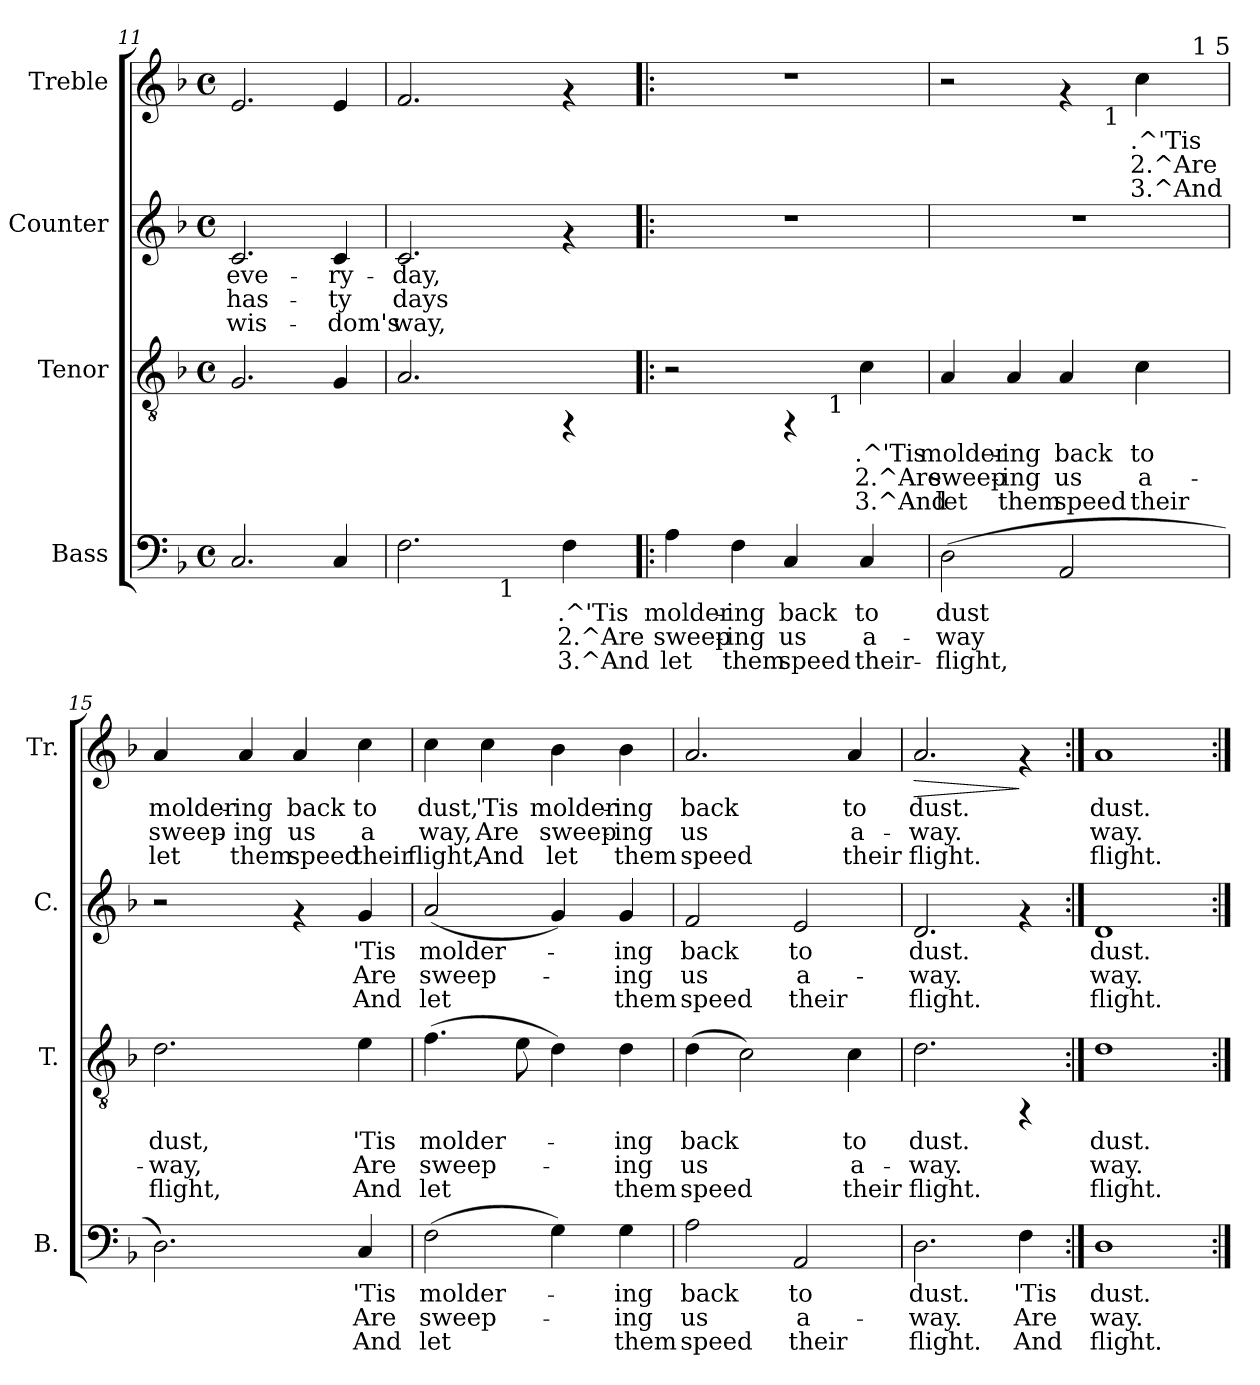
**kern	**text	**text	**text	**kern	**text	**text	**text	**kern	**text	**text	**text	**kern	**text	**text	**text	**dynam
*part4	*part4	*part4	*part4	*part3	*part3	*part3	*part3	*part2	*part2	*part2	*part2	*part1	*part1	*part1	*part1	*part1
*staff4	*staff4	*staff4	*staff4	*staff3	*staff3	*staff3	*staff3	*staff2	*staff2	*staff2	*staff2	*staff1	*staff1	*staff1	*staff1	*staff1
*I"Bass	*	*	*	*I"Tenor	*	*	*	*I"Counter	*	*	*	*I"Treble	*	*	*	*
*I'B.	*	*	*	*I'T.	*	*	*	*I'C.	*	*	*	*I'Tr.	*	*	*	*
*clefF4	*	*	*	*clefGv2	*	*	*	*clefG2	*	*	*	*clefG2	*	*	*	*
*k[b-]	*	*	*	*k[b-]	*	*	*	*k[b-]	*	*	*	*k[b-]	*	*	*	*
*F:	*	*	*	*F:	*	*	*	*F:	*	*	*	*F:	*	*	*	*
*M4/4	*	*	*	*M4/4	*	*	*	*M4/4	*	*	*	*M4/4	*	*	*	*
*met(c)	*	*	*	*met(c)	*	*	*	*met(c)	*	*	*	*met(c)	*	*	*	*
=11	=11	=11	=11	=11	=11	=11	=11	=11	=11	=11	=11	=11	=11	=11	=11	=11
!	!LO:LY:b:rj	!	!	!	!LO:LY:b:rj	!	!	!	!LO:LY:b:rj	!LO:LY:b:rj	!LO:LY:b:rj	!	!LO:LY:b:rj	!	!	!
2.C/	.	.	.	2.G/	.	.	.	2.c/	eve-	-has-	-wis-	2.e/	.	.	.	.
!	!LO:LY:b:rj	!	!	!	!LO:LY:b:rj	!	!	!	!LO:LY:b:rj	!LO:LY:b:rj	!LO:LY:b:rj	!	!LO:LY:b:rj	!	!	!
4C/	.	.	.	4G/	.	.	.	4c/	-ry-	-ty	dom's	4e/	.	.	.	.
=12	=12	=12	=12	=12	=12	=12	=12	=12	=12	=12	=12	=12	=12	=12	=12	=12
!	!LO:LY:b:rj	!LO:LY:b:rj	!LO:LY:b:rj	!	!LO:LY:b:rj	!	!	!	!LO:LY:b:rj	!LO:LY:b:rj	!LO:LY:b:rj	!	!LO:LY:b:rj	!	!	!
*^	*	*	*	*	*	*	*	*	*	*	*	*	*	*	*	*
2.F\	4ryy	.	.	.	2.A/	.	.	.	2.c/	day,	days	way,	2.f/	.	.	.	.
.	8ryy	.	.	.	.	.	.	.	.	.	.	.	.	.	.	.	.
.	32ryy	.	.	.	.	.	.	.	.	.	.	.	.	.	.	.	.
!	!LO:TX:b:t=1	!	!	!	!	!	!	!	!	!	!	!	!	!	!	!	!
.	2ryy	.	.	.	.	.	.	.	.	.	.	.	.	.	.	.	.
!	!	!LO:LY:b:rj	!LO:LY:b:rj	!LO:LY:b:rj	!	!	!	!	!	!	!	!	!	!	!	!	!
4F\	.	.^'Tis	2.^Are	3.^And	4rFF	.	.	.	4rf	.	.	.	4rf	.	.	.	.
.	16.ryy	.	.	.	.	.	.	.	.	.	.	.	.	.	.	.	.
=13!|:	=13!|:	=13!|:	=13!|:	=13!|:	=13!|:	=13!|:	=13!|:	=13!|:	=13!|:	=13!|:	=13!|:	=13!|:	=13!|:	=13!|:	=13!|:	=13!|:	=13!|:
!	!	!LO:LY:b:rj	!LO:LY:b:rj	!LO:LY:b:rj	!	!	!	!	!	!	!	!	!	!	!	!	!
*v	*v	*	*	*	*^	*	*	*	*	*	*	*	*	*	*	*	*
4A\	molder-	-sweep-	-let	2r	2ryy	.	.	.	1r	.	.	.	1r	.	.	.	.
!	!LO:LY:b:rj	!LO:LY:b:rj	!LO:LY:b:rj	!	!	!	!	!	!	!	!	!	!	!	!	!	!
4F\	ing	ing	them	.	.	.	.	.	.	.	.	.	.	.	.	.	.
!	!LO:LY:b:rj	!LO:LY:b:rj	!LO:LY:b:rj	!	!	!	!	!	!	!	!	!	!	!	!	!	!
4C/	back	us	speed	4rFF	8ryy	.	.	.	.	.	.	.	.	.	.	.	.
.	.	.	.	.	64ryy	.	.	.	.	.	.	.	.	.	.	.	.
!	!	!	!	!	!LO:TX:b:t=1	!	!	!	!	!	!	!	!	!	!	!	!
.	.	.	.	.	4ryy	.	.	.	.	.	.	.	.	.	.	.	.
!	!LO:LY:b:rj	!LO:LY:b:rj	!LO:LY:b:rj	!	!	!LO:LY:b:rj	!LO:LY:b:rj	!LO:LY:b:rj	!	!	!	!	!	!	!	!	!
4C/	to	a-	-their-	4c\	.	.^'Tis	2.^Are	3.^And	.	.	.	.	.	.	.	.	.
.	.	.	.	.	16..ryy	.	.	.	.	.	.	.	.	.	.	.	.
=14	=14	=14	=14	=14	=14	=14	=14	=14	=14	=14	=14	=14	=14	=14	=14	=14	=14
!	!LO:LY:b:rj	!LO:LY:b:rj	!LO:LY:b:rj	!	!	!LO:LY:b:rj	!LO:LY:b:rj	!LO:LY:b:rj	!	!	!	!	!	!	!	!	!
*	*	*	*	*	*	*	*	*	*	*	*	*	*^	*	*	*	*
*	*	*	*	*v	*v	*	*	*	*	*	*	*	*	*^	*	*	*	*
(>2D\	-dust	way	flight,	4A/	molder-	-sweep-	-let	1r	.	.	.	2r	2ryy	2...ryy	.	.	.	.
!	!	!	!	!	!LO:LY:b:rj	!LO:LY:b:rj	!LO:LY:b:rj	!	!	!	!	!	!	!	!	!	!	!
.	.	.	.	4A/	ing	ing	them	.	.	.	.	.	.	.	.	.	.	.
!	!LO:LY:b:rj	!LO:LY:b:rj	!LO:LY:b:rj	!	!LO:LY:b:rj	!LO:LY:b:rj	!LO:LY:b:rj	!	!	!	!	!	!	!	!	!	!	!
2AA/	.	.	.	4A/	back	us	speed	.	.	.	.	4rf	8ryy	.	.	.	.	.
.	.	.	.	.	.	.	.	.	.	.	.	.	64ryy	.	.	.	.	.
!	!	!	!	!	!	!	!	!	!	!	!	!	!LO:TX:b:t=1	!	!	!	!	!
.	.	.	.	.	.	.	.	.	.	.	.	.	4ryy	.	.	.	.	.
!	!	!	!	!	!LO:LY:b:rj	!LO:LY:b:rj	!LO:LY:b:rj	!	!	!	!	!	!	!	!LO:LY:b:rj	!LO:LY:b:rj	!LO:LY:b:rj	!
.	.	.	.	4c\	to	a-	-their	.	.	.	.	4cc\	.	.	.^'Tis	2.^Are	3.^And	.
.	.	.	.	.	.	.	.	.	.	.	.	.	16..ryy	.	.	.	.	.
!	!	!	!	!	!	!	!	!	!	!	!	!	!	!LO:TX:a:t=1 5	!	!	!	!
.	.	.	.	.	.	.	.	.	.	.	.	.	.	16ryy	.	.	.	.
=15	=15	=15	=15	=15	=15	=15	=15	=15	=15	=15	=15	=15	=15	=15	=15	=15	=15	=15
!	!LO:LY:b:rj	!LO:LY:b:rj	!LO:LY:b:rj	!	!LO:LY:b:rj	!LO:LY:b:rj	!LO:LY:b:rj	!	!	!	!	!	!	!	!LO:LY:b:rj	!LO:LY:b:rj	!LO:LY:b:rj	!
*	*	*	*	*	*	*	*	*	*	*	*	*v	*v	*v	*	*	*	*
2.D\)	.	.	.	2.d\	dust,	way,	flight,	2r	.	.	.	4a/	molder-	-sweep-	-let	.
!	!	!	!	!	!	!	!	!	!	!	!	!	!LO:LY:b:rj	!LO:LY:b:rj	!LO:LY:b:rj	!
.	.	.	.	.	.	.	.	.	.	.	.	4a/	ing	ing	them	.
!	!	!	!	!	!	!	!	!	!	!	!	!	!LO:LY:b:rj	!LO:LY:b:rj	!LO:LY:b:rj	!
.	.	.	.	.	.	.	.	4rf	.	.	.	4a/	back	us	speed	.
!	!LO:LY:b:rj	!LO:LY:b:rj	!LO:LY:b:rj	!	!LO:LY:b:rj	!LO:LY:b:rj	!LO:LY:b:rj	!	!LO:LY:b:rj	!LO:LY:b:rj	!LO:LY:b:rj	!	!LO:LY:b:rj	!LO:LY:b:rj	!LO:LY:b:rj	!
4C/	'Tis	Are	And	4e\	'Tis	Are	And	4g/	'Tis	Are	And	4cc\	to	a	their	.
!!LO:PB:g=z
=16	=16	=16	=16	=16	=16	=16	=16	=16	=16	=16	=16	=16	=16	=16	=16	=16
!	!LO:LY:b:rj	!LO:LY:b:rj	!LO:LY:b:rj	!	!LO:LY:b:rj	!LO:LY:b:rj	!LO:LY:b:rj	!	!LO:LY:b:rj	!LO:LY:b:rj	!LO:LY:b:rj	!	!LO:LY:b:rj	!LO:LY:b:rj	!LO:LY:b:rj	!
(>2F\	molder-	-sweep-	-let	(>4.f\	molder-	-sweep-	-let	(<2a/	molder-	-sweep-	-let	4cc\	dust,	way,	flight,	.
!	!	!	!	!	!	!	!	!	!	!	!	!	!LO:LY:b:rj	!LO:LY:b:rj	!LO:LY:b:rj	!
.	.	.	.	.	.	.	.	.	.	.	.	4cc\	'Tis	Are	And	.
!	!	!	!	!	!LO:LY:b:rj	!LO:LY:b:rj	!LO:LY:b:rj	!	!	!	!	!	!	!	!	!
.	.	.	.	8e\	.	.	.	.	.	.	.	.	.	.	.	.
!	!LO:LY:b:rj	!LO:LY:b:rj	!LO:LY:b:rj	!	!LO:LY:b:rj	!LO:LY:b:rj	!LO:LY:b:rj	!	!LO:LY:b:rj	!LO:LY:b:rj	!LO:LY:b:rj	!	!LO:LY:b:rj	!LO:LY:b:rj	!LO:LY:b:rj	!
4G\)	.	.	.	4d\)	.	.	.	4g/)	.	.	.	4b-\	molder-	-sweep-	-let	.
!	!LO:LY:b:rj	!LO:LY:b:rj	!LO:LY:b:rj	!	!LO:LY:b:rj	!LO:LY:b:rj	!LO:LY:b:rj	!	!LO:LY:b:rj	!LO:LY:b:rj	!LO:LY:b:rj	!	!LO:LY:b:rj	!LO:LY:b:rj	!LO:LY:b:rj	!
4G\	ing	ing	them	4d\	ing	ing	them	4g/	ing	ing	them	4b-\	ing	ing	them	.
=17	=17	=17	=17	=17	=17	=17	=17	=17	=17	=17	=17	=17	=17	=17	=17	=17
!	!LO:LY:b:rj	!LO:LY:b:rj	!LO:LY:b:rj	!	!LO:LY:b:rj	!LO:LY:b:rj	!LO:LY:b:rj	!	!LO:LY:b:rj	!LO:LY:b:rj	!LO:LY:b:rj	!	!LO:LY:b:rj	!LO:LY:b:rj	!LO:LY:b:rj	!
2A\	back	us	speed	(>4d\	back	us	speed	2f/	back	us	speed	2.a/	back	us	speed	.
!	!	!	!	!	!LO:LY:b:rj	!LO:LY:b:rj	!LO:LY:b:rj	!	!	!	!	!	!	!	!	!
.	.	.	.	2c\)	-	-	-	.	.	.	.	.	.	.	.	.
!	!LO:LY:b:rj	!LO:LY:b:rj	!LO:LY:b:rj	!	!	!	!	!	!LO:LY:b:rj	!LO:LY:b:rj	!LO:LY:b:rj	!	!	!	!	!
2AA/	to	a-	-their	.	.	.	.	2e/	to	a-	-their	.	.	.	.	.
!	!	!	!	!	!LO:LY:b:rj	!LO:LY:b:rj	!LO:LY:b:rj	!	!	!	!	!	!LO:LY:b:rj	!LO:LY:b:rj	!LO:LY:b:rj	!
.	.	.	.	4c\	-to	a-	-their	.	.	.	.	4a/	to	a-	-their	.
=18	=18	=18	=18	=18	=18	=18	=18	=18	=18	=18	=18	=18	=18	=18	=18	=18
!	!LO:LY:b:rj	!LO:LY:b:rj	!LO:LY:b:rj	!	!LO:LY:b:rj	!LO:LY:b:rj	!LO:LY:b:rj	!	!LO:LY:b:rj	!LO:LY:b:rj	!LO:LY:b:rj	!	!LO:LY:b:rj	!LO:LY:b:rj	!LO:LY:b:rj	!LO:HP:b
2.D\	dust.	way.	flight.	2.d\	dust.	way.	flight.	2.d/	dust.	way.	flight.	2.a/	dust.	way.	flight.	>
!	!LO:LY:b:rj	!LO:LY:b:rj	!LO:LY:b:rj	!	!	!	!	!	!	!	!	!	!	!	!	!
4F\	'Tis	Are	And	4rFF	.	.	.	4rf	.	.	.	4rf	.	.	.	]
=19:|!	=19:|!	=19:|!	=19:|!	=19:|!	=19:|!	=19:|!	=19:|!	=19:|!	=19:|!	=19:|!	=19:|!	=19:|!	=19:|!	=19:|!	=19:|!	=19:|!
!	!LO:LY:b:rj	!LO:LY:b:rj	!LO:LY:b:rj	!	!LO:LY:b:rj	!LO:LY:b:rj	!LO:LY:b:rj	!	!LO:LY:b:rj	!LO:LY:b:rj	!LO:LY:b:rj	!	!LO:LY:b:rj	!LO:LY:b:rj	!LO:LY:b:rj	!
1D	dust.	way.	flight.	1d	dust.	way.	flight.	1d	dust.	way.	flight.	1a	dust.	way.	flight.	.
=:|!	=:|!	=:|!	=:|!	=:|!	=:|!	=:|!	=:|!	=:|!	=:|!	=:|!	=:|!	=:|!	=:|!	=:|!	=:|!	=:|!
*-	*-	*-	*-	*-	*-	*-	*-	*-	*-	*-	*-	*-	*-	*-	*-	*-
